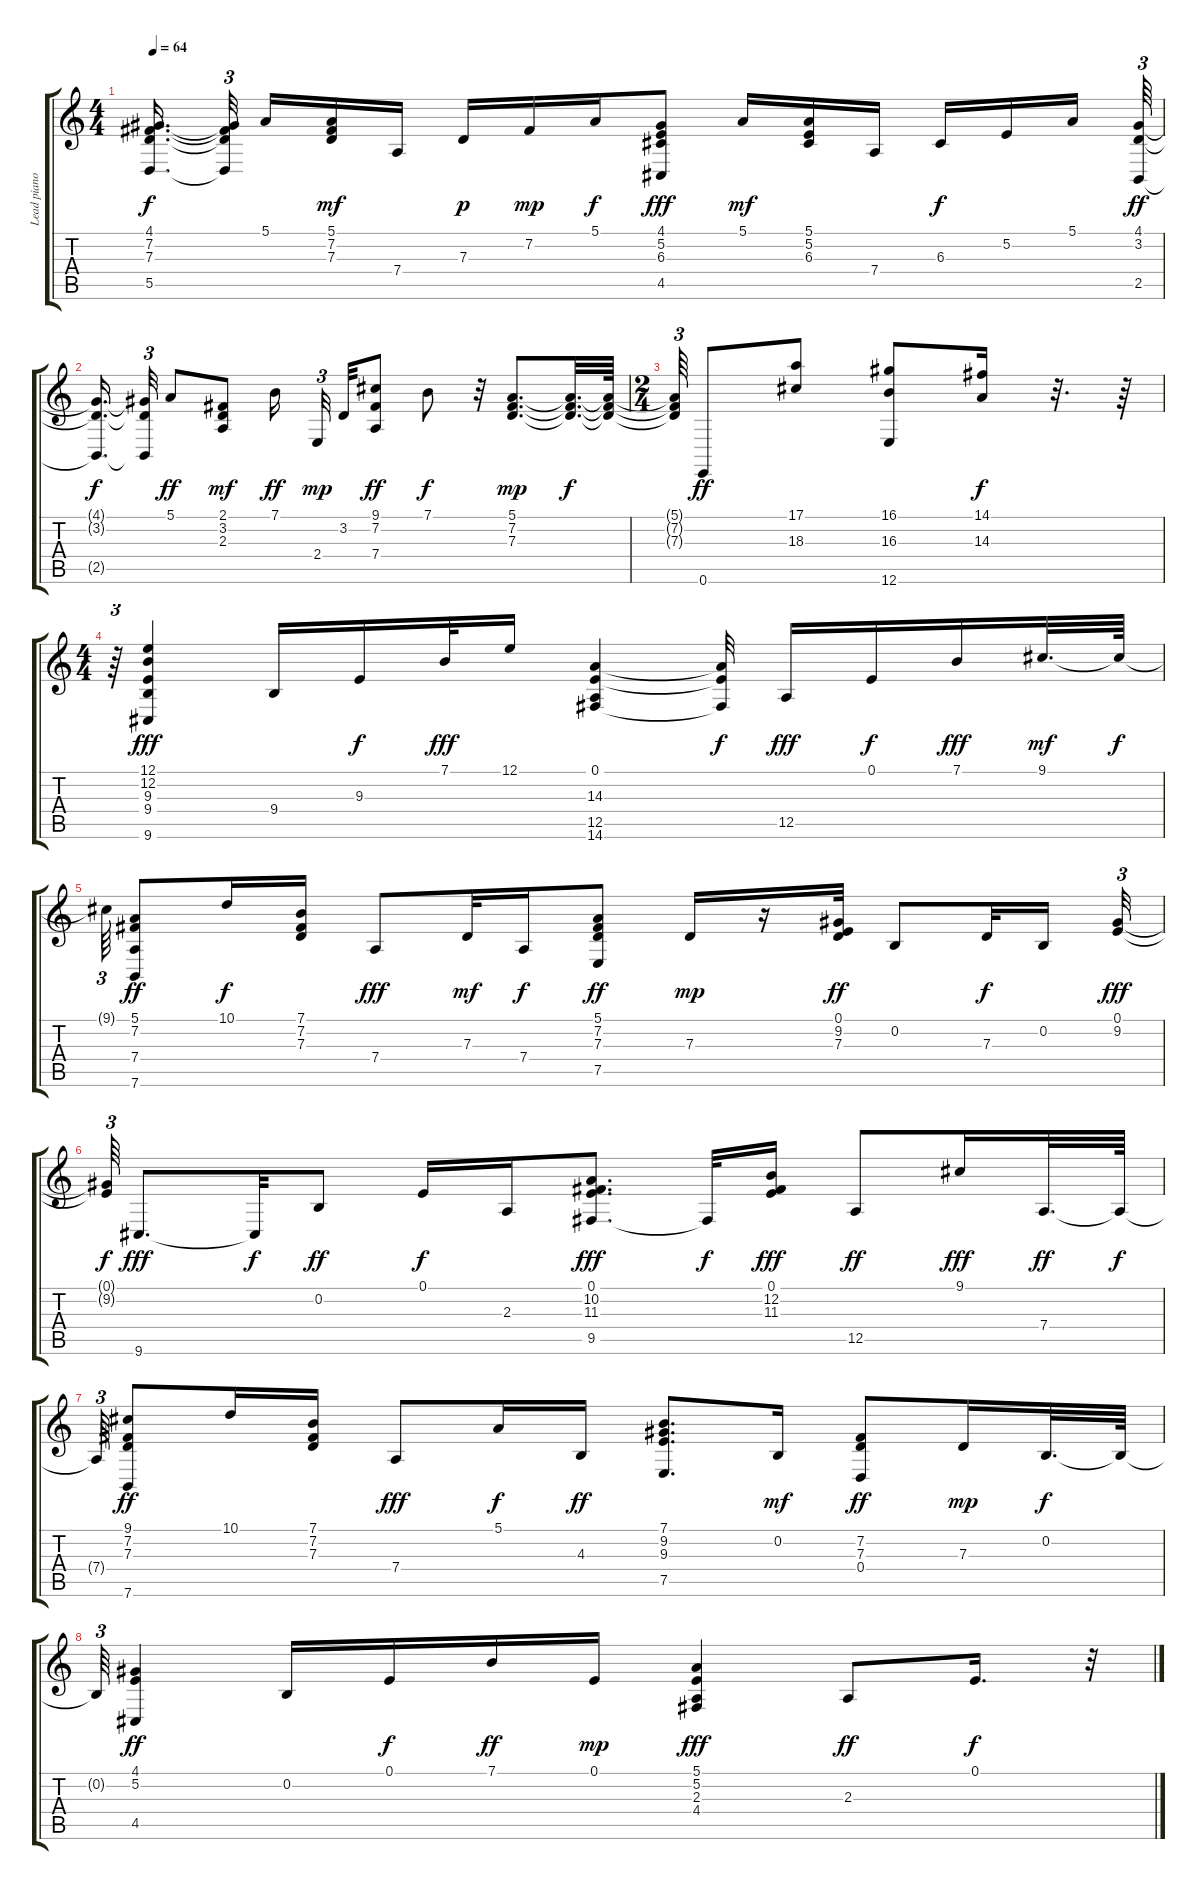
\track ("Lead piano" "Lead piano") {instrument acousticgrandpiano}
\staff {score tabs}
\tuning (E4 B3 G3 D3 A2 E2) {hide}
\ts (4 4)
\tempo 64
\clef g2
\ks c
(4.1{t} 7.2{t} 7.3{t} 5.5{t}).16{d dy f beam splitsecondary} (4.1{t} 7.2{t} 7.3{t} 5.5{t}).32{tu (3 2) beam splitsecondary} 5.1.16 (5.1 7.2 7.3).16{dy mf} 7.4.16 7.3.16{dy p} 7.2.16{dy mp} 5.1.16{dy f} (4.1 5.2 6.3 4.5).8{dy fff} 5.1.16{dy mf} (5.1 5.2 6.3).16 7.4.16 6.3.16{dy f} 5.2.16 5.1.16{beam splitsecondary} (4.1 3.2 2.5).64{tu (3 2) dy ff} |
(4.1{t} 3.2{t} 2.5{t}).16{d dy f beam splitsecondary} (4.1{t} 3.2{t} 2.5{t}).32{tu (3 2)} 5.1.8{dy ff} (2.1 3.2 2.3).8{dy mf} 7.1.16{dy ff beam splitsecondary} 2.4.32{tu (3 2) dy mp beam splitsecondary} 3.2.32 (9.1 7.2 7.4).8{dy ff} 7.1.8{dy f} r.32 (5.1 7.2 7.3).8{d dy mp} (5.1{t} 7.2{t} 7.3{t}).32{d dy f} (5.1{t} 7.2{t} 7.3{t}).64 |
\ts (2 4)
(5.1{t} 7.2{t} 7.3{t}).64{tu (3 2)} 0.6.8{dy ff} (17.1 18.3).8 (16.1 16.3 12.6).8 (14.1 14.3).16{dy f} r.32{d} r.64 |
\ts (4 4)
r.64{tu (3 2)} (12.1 12.2 9.3 9.4 9.6).4{dy fff} 9.4.16 9.3.16{dy f} 7.1.32{dy fff} 12.1.16 (0.1 14.3 12.5 14.6).4 (0.1{t} 14.3{t} 14.6{t}).32{dy f} 12.5.16{dy fff} 0.1.16{dy f} 7.1.16{dy fff} 9.1.32{d dy mf} 9.1{t}.64{dy f} |
9.1{t}.64{tu (3 2)} (5.1 7.2 7.4 7.6).8{dy ff} 10.1.16{dy f} (7.1 7.2 7.3).16 7.4.8{dy fff} 7.3.32{dy mf} 7.4.16{dy f} (5.1 7.2 7.3 7.5).8{dy ff} 7.3.16{dy mp} r.16 (0.1 9.2 7.3).32{dy ff} 0.2.8 7.3.32{dy f} 0.2.16{beam splitsecondary} (0.1 9.2).32{tu (3 2) dy fff} |
(0.1{t} 9.2{t}).64{tu (3 2) dy f} 9.6.8{d dy fff} 9.6{t}.32{dy f} 0.2.8{dy ff} 0.1.16{dy f} 2.3.16 (0.1 10.2 11.3 9.5).8{d dy fff} 9.5{t}.32{dy f} (0.1 12.2 11.3).16{dy fff} 12.5.8{dy ff} 9.1.16{dy fff} 7.4.32{d dy ff} 7.4{t}.64{dy f} |
7.4{t}.64{tu (3 2)} (9.1 7.2 7.3 7.6).8{dy ff} 10.1.16 (7.1 7.2 7.3).16 7.4.8{dy fff} 5.1.16{dy f} 4.3.16{dy ff} (7.1 9.2 9.3 7.5).8{d} 0.2.16{dy mf} (7.2 7.3 0.4).8{dy ff} 7.3.16{dy mp} 0.2.32{d dy f} 0.2{t}.64 |
0.2{t}.64{tu (3 2)} (4.1 5.2 4.5).4{dy ff} 0.2.16 0.1.16{dy f} 7.1.16{dy ff} 0.1.16{dy mp} (5.1 5.2 2.3 4.4).4{dy fff} 2.3.8{dy ff} 0.1.16{d dy f} r.32{tu (3 2)}
